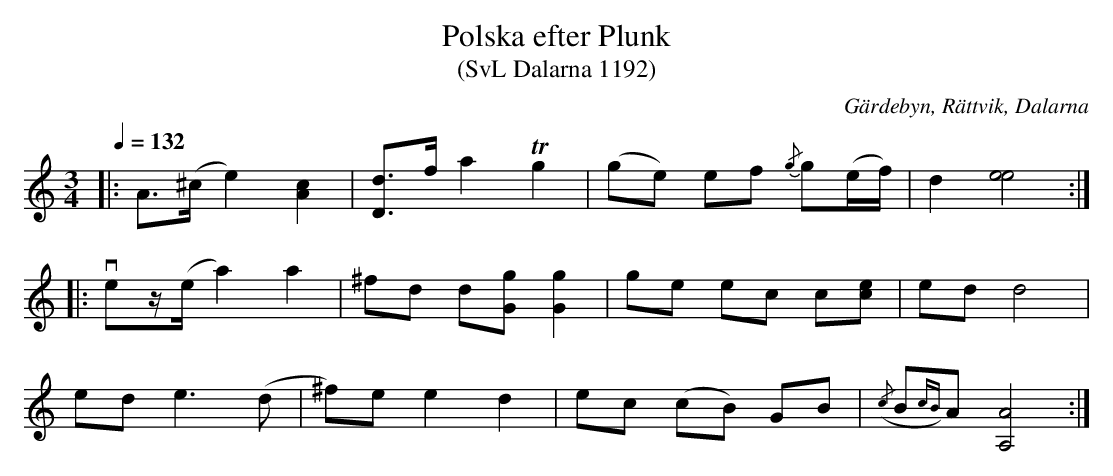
X:1
T:Polska efter Plunk
T:(SvL Dalarna 1192)
O:Gärdebyn, Rättvik, Dalarna
M:3/4
L:1/8
Q:1/4=132
K:Am
|:A>(^c e2) [cA]2|[dD]>f a2 Tg2|(ge) ef {/g}g(e/f/)|d2 [ee]4:|
|:vez/(e/ a2) a2|^fd d[gG] [gG]2|ge ec c[ce]|ed d4|
ed e3 (d|^f)e e2 d2|ec (cB) GB|({/c}B{cB})A [AA,]4:|
